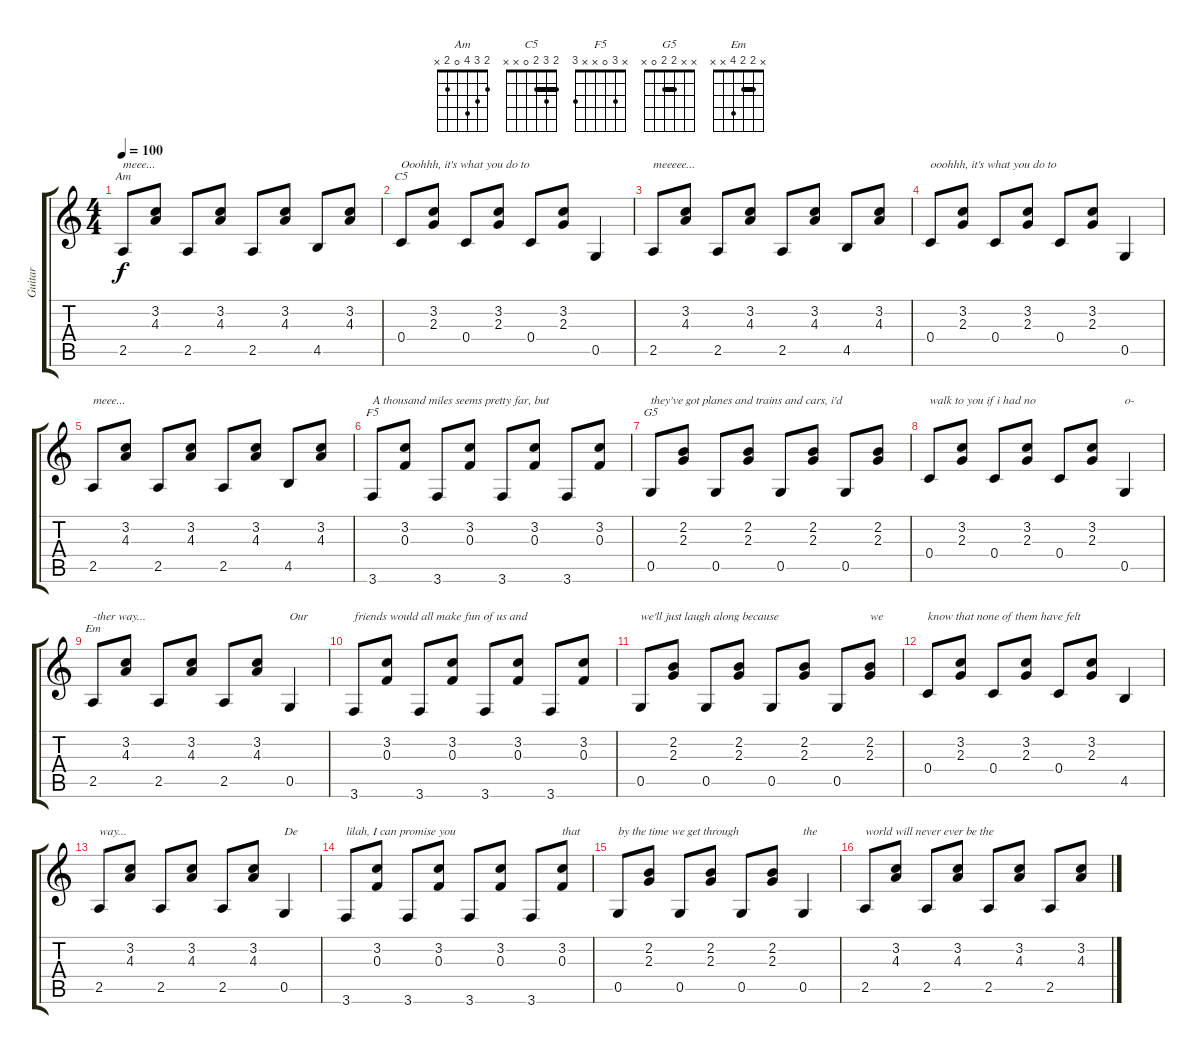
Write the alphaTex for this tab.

\track ("Guitar" "Guitar") {instrument acousticguitarsteel}
\staff {score tabs}
\tuning (D4 A3 F3 C3 G2 D2) {hide}
\chord ("Am" 2 3 4 0 2 x)
\chord ("C5" 2 3 2 0 x x) {barre 2}
\chord ("F5" x 3 0 x x 3)
\chord ("G5" x x 2 2 0 x) {barre 2}
\chord ("Em" x 2 2 4 x x) {barre 2}
\ts (4 4)
\tempo 100
\clef g2
\ks c
2.5.8{ch "Am" txt "meee..." dy f} (3.2 4.3).8 2.5.8 (3.2 4.3).8 2.5.8 (3.2 4.3).8 4.5.8 (3.2 4.3).8 |
0.4.8{ch "C5" txt "Ooohhh, it's what you do to"} (3.2 2.3).8 0.4.8 (3.2 2.3).8 0.4.8 (3.2 2.3).8 0.5.4 |
2.5.8{txt "meeeee..."} (3.2 4.3).8 2.5.8 (3.2 4.3).8 2.5.8 (3.2 4.3).8 4.5.8 (3.2 4.3).8 |
0.4.8{txt "ooohhh, it's what you do to"} (3.2 2.3).8 0.4.8 (3.2 2.3).8 0.4.8 (3.2 2.3).8 0.5.4 |
2.5.8{txt "meee..."} (3.2 4.3).8 2.5.8 (3.2 4.3).8 2.5.8 (3.2 4.3).8 4.5.8 (3.2 4.3).8 |
3.6.8{ch "F5" txt "A thousand miles seems pretty far, but"} (3.2 0.3).8 3.6.8 (3.2 0.3).8 3.6.8 (3.2 0.3).8 3.6.8 (3.2 0.3).8 |
0.5.8{ch "G5" txt "they've got planes and trains and cars, i'd"} (2.2 2.3).8 0.5.8 (2.2 2.3).8 0.5.8 (2.2 2.3).8 0.5.8 (2.2 2.3).8 |
0.4.8{txt "walk to you if i had no"} (3.2 2.3).8 0.4.8 (3.2 2.3).8 0.4.8 (3.2 2.3).8 0.5.4{txt "o-"} |
2.5.8{ch "Em" txt "-ther way..."} (3.2 4.3).8 2.5.8 (3.2 4.3).8 2.5.8 (3.2 4.3).8 0.5.4{txt "Our"} |
3.6.8{txt "friends would all make fun of us and"} (3.2 0.3).8 3.6.8 (3.2 0.3).8 3.6.8 (3.2 0.3).8 3.6.8 (3.2 0.3).8 |
0.5.8{txt "we'll just laugh along because"} (2.2 2.3).8 0.5.8 (2.2 2.3).8 0.5.8 (2.2 2.3).8 0.5.8 (2.2 2.3).8{txt "we"} |
0.4.8{txt "know that none of them have felt"} (3.2 2.3).8 0.4.8 (3.2 2.3).8 0.4.8 (3.2 2.3).8 4.5.4 |
2.5.8{txt "way..."} (3.2 4.3).8 2.5.8 (3.2 4.3).8 2.5.8 (3.2 4.3).8 0.5.4{txt "De"} |
3.6.8{txt "lilah, I can promise you"} (3.2 0.3).8 3.6.8 (3.2 0.3).8 3.6.8 (3.2 0.3).8 3.6.8 (3.2 0.3).8{txt "that"} |
0.5.8{txt "by the time we get through"} (2.2 2.3).8 0.5.8 (2.2 2.3).8 0.5.8 (2.2 2.3).8 0.5.4{txt "the"} |
2.5.8{txt "world will never ever be the"} (3.2 4.3).8 2.5.8 (3.2 4.3).8 2.5.8 (3.2 4.3).8 2.5.8 (3.2 4.3).8
